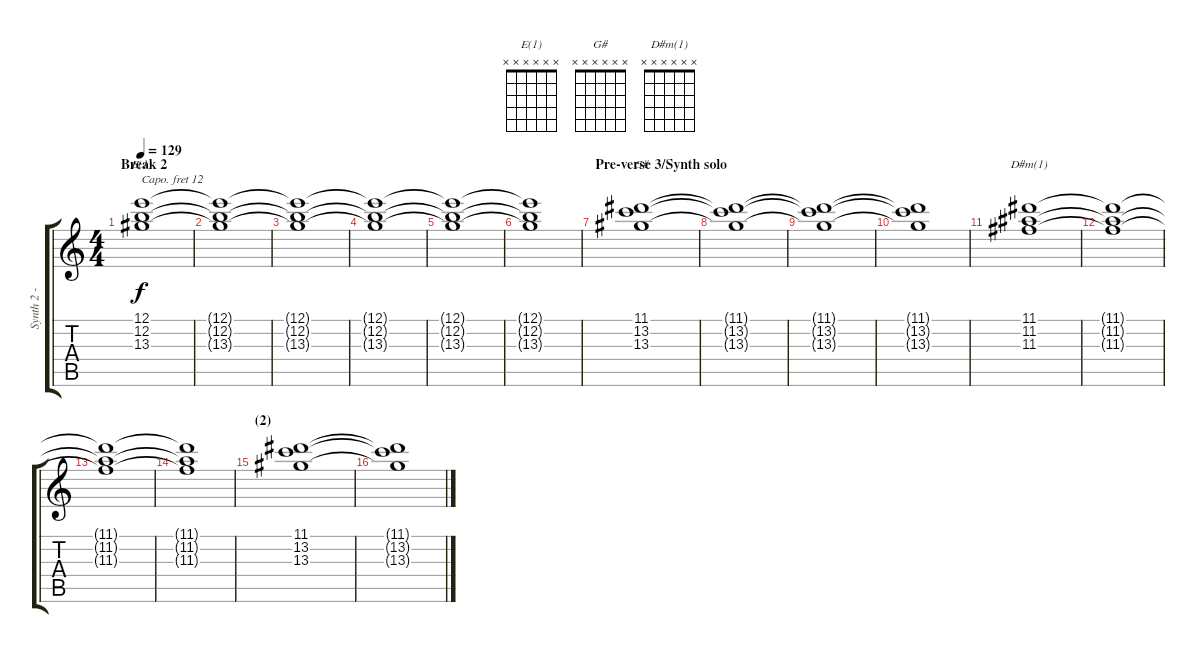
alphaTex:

\track ("Synth 2 - chords (+1 octave)" "Synth 2 - ") {instrument churchorgan}
\staff {score tabs}
\capo 12
\tuning (E4 B3 G3 D3 A2 E2) {hide}
\chord ("E(1)" x x x x x x)
\chord ("G#" x x x x x x)
\chord ("D#m(1)" x x x x x x)
\ts (4 4)
\section ("" "Break 2")
\tempo 129
\clef g2
\ks c
(12.1 12.2 13.3).1{ch "E(1)" dy f} |
(12.1{t} 12.2{t} 13.3{t}).1 |
(12.1{t} 12.2{t} 13.3{t}).1 |
(12.1{t} 12.2{t} 13.3{t}).1 |
(12.1{t} 12.2{t} 13.3{t}).1 |
(12.1{t} 12.2{t} 13.3{t}).1 |
\section ("" "Pre-verse 3/Synth solo")
(11.1 13.2 13.3).1{ch "G#"} |
(11.1{t} 13.2{t} 13.3{t}).1 |
(11.1{t} 13.2{t} 13.3{t}).1 |
(11.1{t} 13.2{t} 13.3{t}).1 |
(11.1 11.2 11.3).1{ch "D#m(1)"} |
(11.1{t} 11.2{t} 11.3{t}).1 |
(11.1{t} 11.2{t} 11.3{t}).1 |
(11.1{t} 11.2{t} 11.3{t}).1 |
\section ("" "(2)")
(11.1 13.2 13.3).1 |
(11.1{t} 13.2{t} 13.3{t}).1
